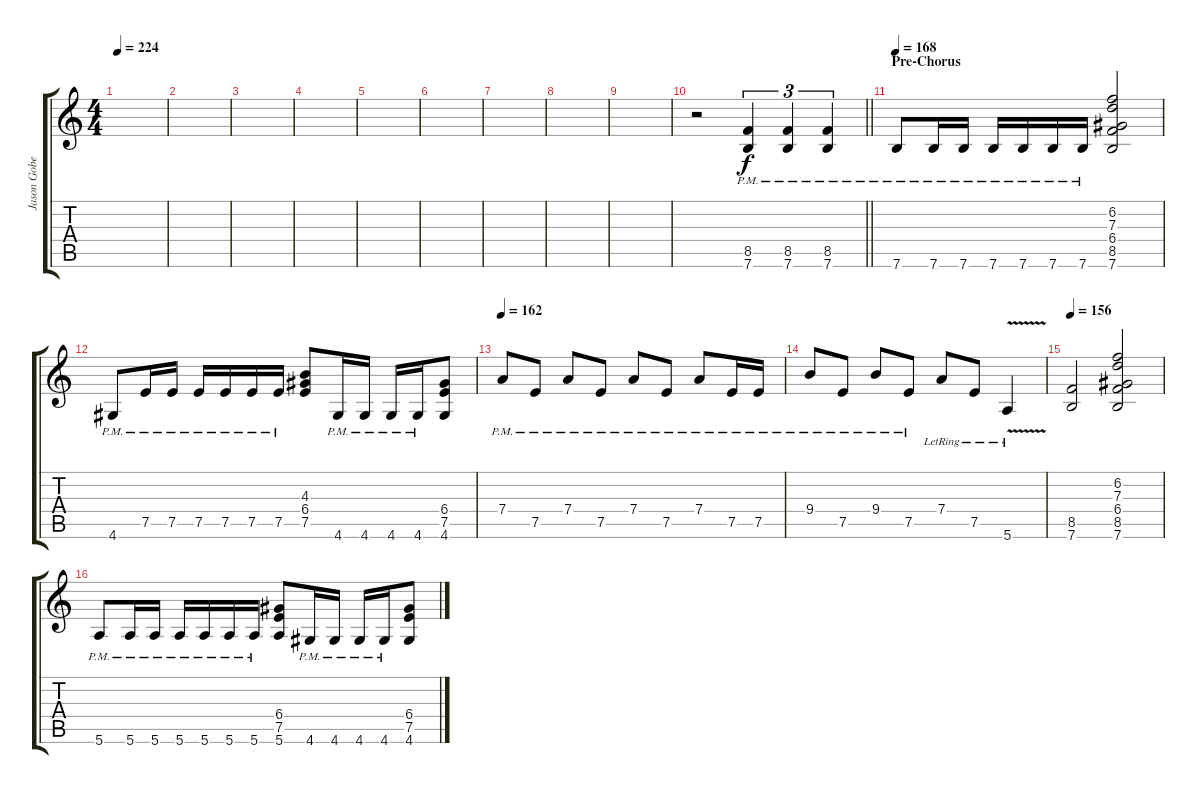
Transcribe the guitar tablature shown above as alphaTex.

\track ("Jason Gobel" "Jason Gobe") {instrument distortionguitar}
\staff {score tabs}
\tuning (E4 B3 G3 D3 A2 E2) {hide}
\ts (4 4)
\tempo 224
\clef g2
\ks c
|
|
|
|
|
|
|
|
|
\barLineRight lightlight
r.2 (8.5{pm} 7.6{pm}).4{tu (3 2)} (8.5{pm} 7.6{pm}).4{tu (3 2)} (8.5{pm} 7.6{pm}).4{tu (3 2)} |
\section ("" "Pre-Chorus")
\tempo 168
7.6{pm}.8 7.6{pm}.16 7.6{pm}.16 7.6{pm}.16 7.6{pm}.16 7.6{pm}.16 7.6{pm}.16 (6.2 7.3 6.4 8.5 7.6).2 |
4.6{pm}.8 7.5{pm}.16 7.5{pm}.16 7.5{pm}.16 7.5{pm}.16 7.5{pm}.16 7.5{pm}.16 (4.3 6.4 7.5).8 4.6{pm}.16 4.6{pm}.16 4.6{pm}.16 4.6{pm}.16 (6.4 7.5 4.6).8 |
\tempo 162
7.4{pm}.8 7.5{pm}.8 7.4{pm}.8 7.5{pm}.8 7.4{pm}.8 7.5{pm}.8 7.4{pm}.8 7.5{pm}.16 7.5{pm}.16 |
9.4{pm}.8 7.5{pm}.8 9.4{pm}.8 7.5{pm}.8 7.4{lr}.8 7.5{lr}.8 5.6{v lr}.4 |
\tempo 156
(8.5 7.6).2 (6.2 7.3 6.4 8.5 7.6).2 |
5.6{pm}.8 5.6{pm}.16 5.6{pm}.16 5.6{pm}.16 5.6{pm}.16 5.6{pm}.16 5.6{pm}.16 (6.4 7.5 5.6).8 4.6{pm}.16 4.6{pm}.16 4.6{pm}.16 4.6{pm}.16 (6.4 7.5 4.6).8
